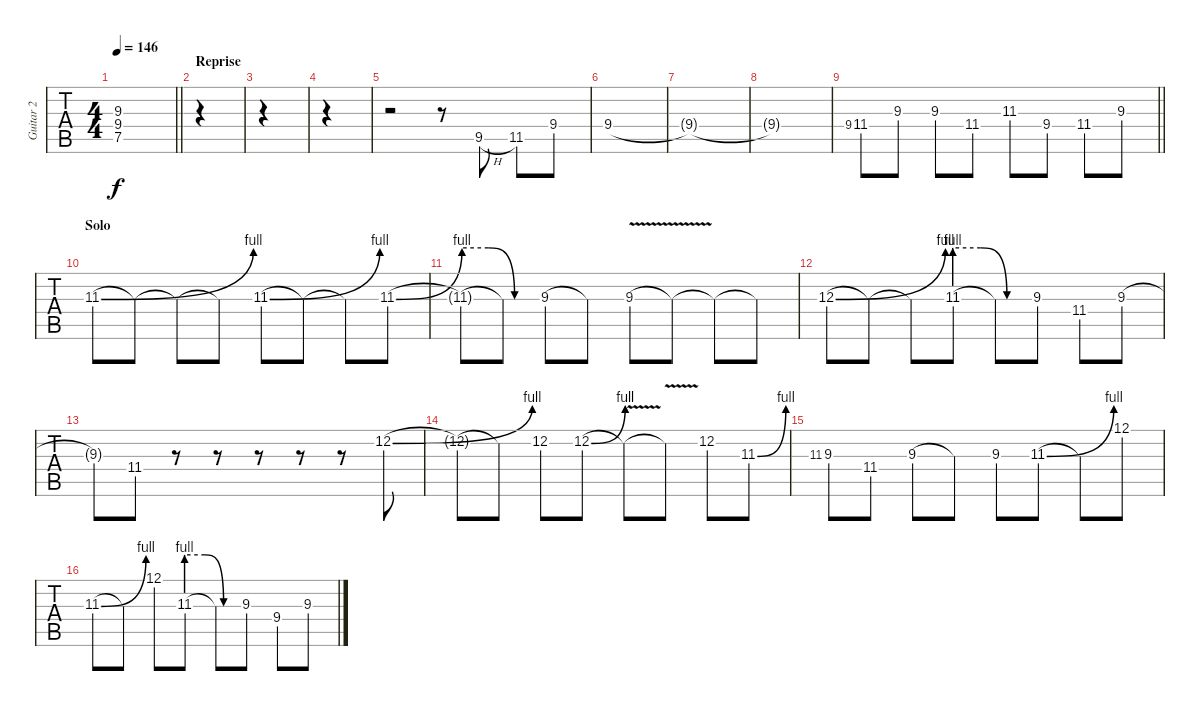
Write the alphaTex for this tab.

\track ("Guitar 2" "Guitar 2") {instrument overdrivenguitar}
\staff {tabs}
\tuning (E4 B3 G3 D3 A2 E2) {hide}
\ts (4 4)
\tempo 146
\clef g2
\barLineRight lightlight
\ks e
(9.3{t} 9.4{t} 7.5{t}).1{dy f} |
\section ("" "Reprise")
|
|
|
r.2 r.8 9.5{h}.8{volume 14} 11.5.8 9.4.8 |
9.4.1 |
9.4{t}.1 |
9.4{t}.1 |
\barLineRight lightlight
9.4.8{gr} 11.4.8 9.3.8 9.3.8 11.4.8 11.3.8 9.4.8 11.4.8 9.3.8 |
\section ("" "Solo")
11.3{be (bend 0 0 60 4)}.8 11.3{t}.8 11.3{t}.8 11.3{t}.8 11.3{be (bend 0 0 60 4)}.8 11.3{t}.8 11.3{t}.8 11.3{be (bend 0 0 60 4)}.8 |
11.3{be (custom 0 4 20 4 40 0 60 0) t}.8 11.3{t}.8 9.3.8 9.3{t}.8 9.3{v}.8 9.3{t}.8 9.3{t}.8 9.3{t}.8 |
12.3{be (bend 0 0 60 4)}.8 12.3{t}.8 12.3{t}.8 11.3{be (custom 0 4 20 4 40 0 60 0)}.8 11.3{t}.8 9.3.8 11.4.8 9.3.8 |
9.3{t}.8 11.4.8 r.8 r.8 r.8 r.8 r.8 12.2{be (bend 0 0 60 4)}.8 |
12.2{t}.8 12.2{t}.8 12.2.8 12.2{be (bend 0 0 60 4)}.8 12.2{v t}.8 12.2{t}.8 12.2.8 11.3{be (bend 0 0 60 4)}.8 |
11.3.8{gr} 9.3.8 11.4.8 9.3.8 9.3{t}.8 9.3.8 11.3{be (bend 0 0 60 4)}.8 11.3{t}.8 12.1.8 |
11.3{be (bend 0 0 60 4)}.8 11.3{t}.8 12.1.8 11.3{be (custom 0 4 20 4 40 0 60 0)}.8 11.3{t}.8 9.3.8 9.4.8 9.3.8
